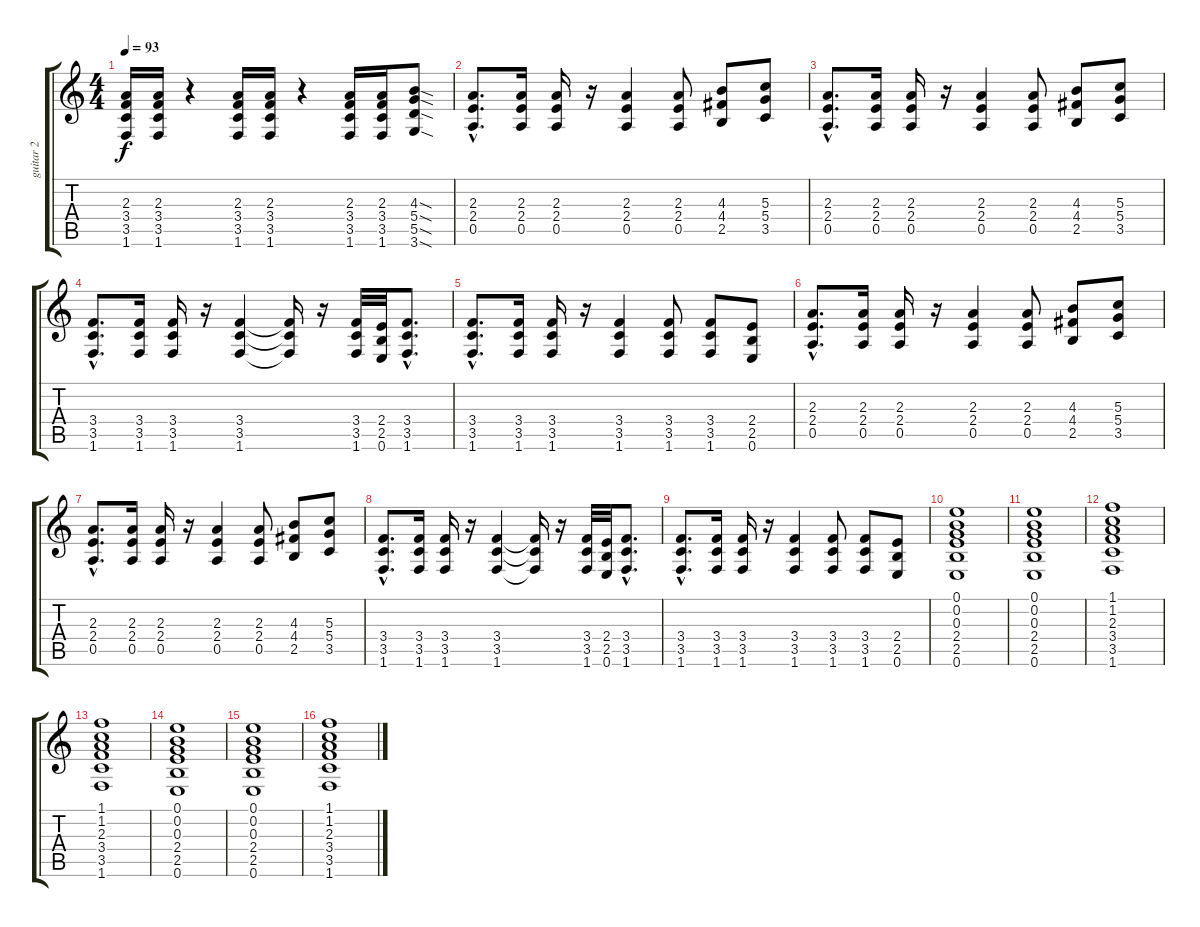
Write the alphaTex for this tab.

\track ("guitar 2" "guitar 2") {instrument overdrivenguitar}
\staff {score tabs}
\tuning (E4 B3 G3 D3 A2 E2) {hide}
\ts (4 4)
\tempo 93
\clef g2
\ks c
(2.3 3.4 3.5 1.6).16{dy f} (2.3 3.4 3.5 1.6).16 r.4 (2.3 3.4 3.5 1.6).16 (2.3 3.4 3.5 1.6).16 r.4 (2.3 3.4 3.5 1.6).16 (2.3 3.4 3.5 1.6).16 (4.3{sod} 5.4{sod} 5.5{sod} 3.6{sod}).8 |
(2.3{hac} 2.4{hac} 0.5{hac}).8{d} (2.3 2.4 0.5).16 (2.3 2.4 0.5).16 r.16 (2.3 2.4 0.5).4 (2.3 2.4 0.5).8 (4.3 4.4 2.5).8 (5.3 5.4 3.5).8 |
(2.3{hac} 2.4{hac} 0.5{hac}).8{d} (2.3 2.4 0.5).16 (2.3 2.4 0.5).16 r.16 (2.3 2.4 0.5).4 (2.3 2.4 0.5).8 (4.3 4.4 2.5).8 (5.3 5.4 3.5).8 |
(3.4{hac} 3.5{hac} 1.6{hac}).8{d} (3.4 3.5 1.6).16 (3.4 3.5 1.6).16 r.16 (3.4 3.5 1.6).4 (3.4{t} 3.5{t} 1.6{t}).16 r.16 (3.4 3.5 1.6).32 (2.4 2.5 0.6).32 (3.4{hac} 3.5{hac} 1.6{hac}).8{d} |
(3.4{hac} 3.5{hac} 1.6{hac}).8{d} (3.4 3.5 1.6).16 (3.4 3.5 1.6).16 r.16 (3.4 3.5 1.6).4 (3.4 3.5 1.6).8 (3.4 3.5 1.6).8 (2.4 2.5 0.6).8 |
(2.3{hac} 2.4{hac} 0.5{hac}).8{d} (2.3 2.4 0.5).16 (2.3 2.4 0.5).16 r.16 (2.3 2.4 0.5).4 (2.3 2.4 0.5).8 (4.3 4.4 2.5).8 (5.3 5.4 3.5).8 |
(2.3{hac} 2.4{hac} 0.5{hac}).8{d} (2.3 2.4 0.5).16 (2.3 2.4 0.5).16 r.16 (2.3 2.4 0.5).4 (2.3 2.4 0.5).8 (4.3 4.4 2.5).8 (5.3 5.4 3.5).8 |
(3.4{hac} 3.5{hac} 1.6{hac}).8{d} (3.4 3.5 1.6).16 (3.4 3.5 1.6).16 r.16 (3.4 3.5 1.6).4 (3.4{t} 3.5{t} 1.6{t}).16 r.16 (3.4 3.5 1.6).32 (2.4 2.5 0.6).32 (3.4{hac} 3.5{hac} 1.6{hac}).8{d} |
(3.4{hac} 3.5{hac} 1.6{hac}).8{d} (3.4 3.5 1.6).16 (3.4 3.5 1.6).16 r.16 (3.4 3.5 1.6).4 (3.4 3.5 1.6).8 (3.4 3.5 1.6).8 (2.4 2.5 0.6).8 |
(0.1 0.2 0.3 2.4 2.5 0.6).1 |
(0.1 0.2 0.3 2.4 2.5 0.6).1 |
(1.1 1.2 2.3 3.4 3.5 1.6).1 |
(1.1 1.2 2.3 3.4 3.5 1.6).1 |
(0.1 0.2 0.3 2.4 2.5 0.6).1 |
(0.1 0.2 0.3 2.4 2.5 0.6).1 |
(1.1 1.2 2.3 3.4 3.5 1.6).1
